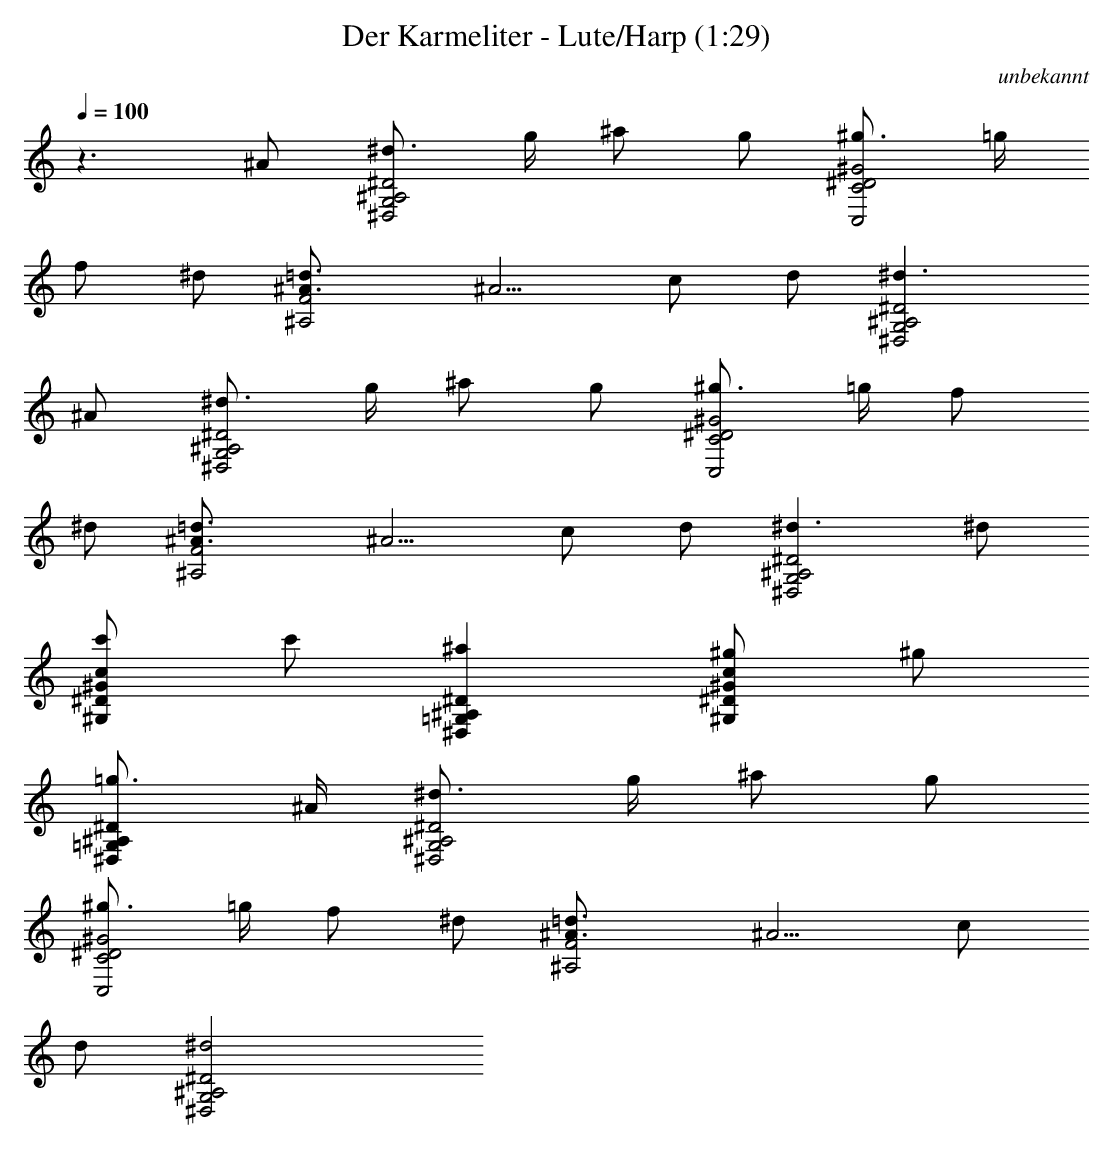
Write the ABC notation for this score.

X:1
T:Der Karmeliter - Lute/Harp (1:29)
C:unbekannt
L:1/4
Q:100
K:C
z3/2 ^A/2 [^d3/4^D,2G,2^A,2^D2] g/4 ^a/2 g/2 [^g3/4C,2C2^D2^G2] =g/4
f/2 ^d/2 [=d3/2^A,2F2^A3/4] [^A5/4z/4] c/2 d/2 [^d3/2^D,2G,2^A,2^D2]
^A/2 [^d3/4^D,2G,2^A,2^D2] g/4 ^a/2 g/2 [^g3/4C,2C2^D2^G2] =g/4 f/2
^d/2 [=d3/2^A,2F2^A3/4] [^A5/4z/4] c/2 d/2 [^d3/2^D,2G,2^A,2^D2] ^d/2
[c'/2^G,^D^Gc] c'/2 [^a^D,=G,^A,^D] [^g/2^G,^D^Gc] ^g/2
[=g3/4^D,=G,^A,^D] ^A/4 [^d3/4G,2^D,2^A,2^D2] g/4 ^a/2 g/2
[^g3/4C,2C2^D2^G2] =g/4 f/2 ^d/2 [=d3/2^A,2F2^A3/4] [^A5/4z/4] c/2
d/2 [^d2^D,2G,2^A,2^D2]

z3/2 ^A/2 [^d3/4^D,2G,2^A,2^D2] g/4 ^a/2 g/2 [^g3/4C,2C2^D2^G2] =g/4
f/2 ^d/2 [=d3/2^A,2F2^A3/4] [^A5/4z/4] c/2 d/2 [^d3/2^D,2G,2^A,2^D2]
^A/2 [^d3/4^D,2G,2^A,2^D2] g/4 ^a/2 g/2 [^g3/4C,2C2^D2^G2] =g/4 f/2
^d/2 [=d3/2^A,2F2^A3/4] [^A5/4z/4] c/2 d/2 [^d3/2^D,2G,2^A,2^D2] ^d/2
[c'/2^G,^D^Gc] c'/2 [^a^D,=G,^A,^D] [^g/2^G,^D^Gc] ^g/2
[=g3/4^D,=G,^A,^D] ^A/4 [^d3/4G,2^D,2^A,2^D2] g/4 ^a/2 g/2
[^g3/4C,2C2^D2^G2] =g/4 f/2 ^d/2 [=d3/2^A,2F2^A3/4] [^A5/4z/4] c/2
d/2 [^d2^D,2G,2^A,2^D2]

z3/2 ^A/2 [^d3/4^D,2G,2^A,2^D2] g/4 ^a/2 g/2 [^g3/4C,2C2^D2^G2] =g/4
f/2 ^d/2 [=d3/2^A,2F2^A3/4] [^A5/4z/4] c/2 d/2 [^d3/2^D,2G,2^A,2^D2]
^A/2 [^d3/4^D,2G,2^A,2^D2] g/4 ^a/2 g/2 [^g3/4C,2C2^D2^G2] =g/4 f/2
^d/2 [=d3/2^A,2F2^A3/4] [^A5/4z/4] c/2 d/2 [^d3/2^D,2G,2^A,2^D2] ^d/2
[c'/2^G,^D^Gc] c'/2 [^a^D,=G,^A,^D] [^g/2^G,^D^Gc] ^g/2
[=g3/4^D,=G,^A,^D] ^A/4 [^d3/4G,2^D,2^A,2^D2] g/4 ^a/2 g/2
[^g3/4C,2C2^D2^G2] =g/4 f/2 ^d/2 [=d3/2^A,2F2^A3/4] [^A5/4z/4] c/2
d/2 [^d2^D,2G,2^A,2^D2]

z3/2 ^A/2 [^d3/4^D,2G,2^A,2^D2] g/4 ^a/2 g/2 [^g3/4C,2C2^D2^G2] =g/4
f/2 ^d/2 [=d3/2^A,2F2^A3/4] [^A5/4z/4] c/2 d/2 [^d3/2^D,2G,2^A,2^D2]
^A/2 [^d3/4^D,2G,2^A,2^D2] g/4 ^a/2 g/2 [^g3/4C,2C2^D2^G2] =g/4 f/2
^d/2 [=d3/2^A,2F2^A3/4] [^A5/4z/4] c/2 d/2 [^d3/2^D,2G,2^A,2^D2] ^d/2
[c'/2^G,^D^Gc] c'/2 [^a^D,=G,^A,^D] [^g/2^G,^D^Gc] ^g/2
[=g3/4^D,=G,^A,^D] ^A/4 [^d3/4G,2^D,2^A,2^D2] g/4 ^a/2 g/2
[^g3/4C,2C2^D2^G2] =g/4 f/2 ^d/2 [=d3/2^A,2F2^A3/4] [^A5/4z/4] c/2
d/2 [^d2^D,2G,2^A,2^D2]

z3/2 ^A/2 [^d3/4^D,2G,2^A,2^D2] g/4 ^a/2 g/2 [^g3/4C,2C2^D2^G2] =g/4
f/2 ^d/2 [=d3/2^A,2F2^A3/4] [^A5/4z/4] c/2 d/2 [^d3/2^D,2G,2^A,2^D2]
^A/2 [^d3/4^D,2G,2^A,2^D2] g/4 ^a/2 g/2 [^g3/4C,2C2^D2^G2] =g/4 f/2
^d/2 [=d3/2^A,2F2^A3/4] [^A5/4z/4] c/2 d/2 [^d3/2^D,2G,2^A,2^D2] ^d/2
[c'/2^G,^D^Gc] c'/2 [^a^D,=G,^A,^D] [^g/2^G,^D^Gc] ^g/2
[=g3/4^D,=G,^A,^D] ^A/4 [^d3/4G,2^D,2^A,2^D2] g/4 ^a/2 g/2
[^g3/4C,2C2^D2^G2] =g/4 f/2 ^d/2 [=d3/2^A,2F2^A3/4] [^A5/4z/4] c/2
d/2 [^d2^D,2G,2^A,2^D2]
